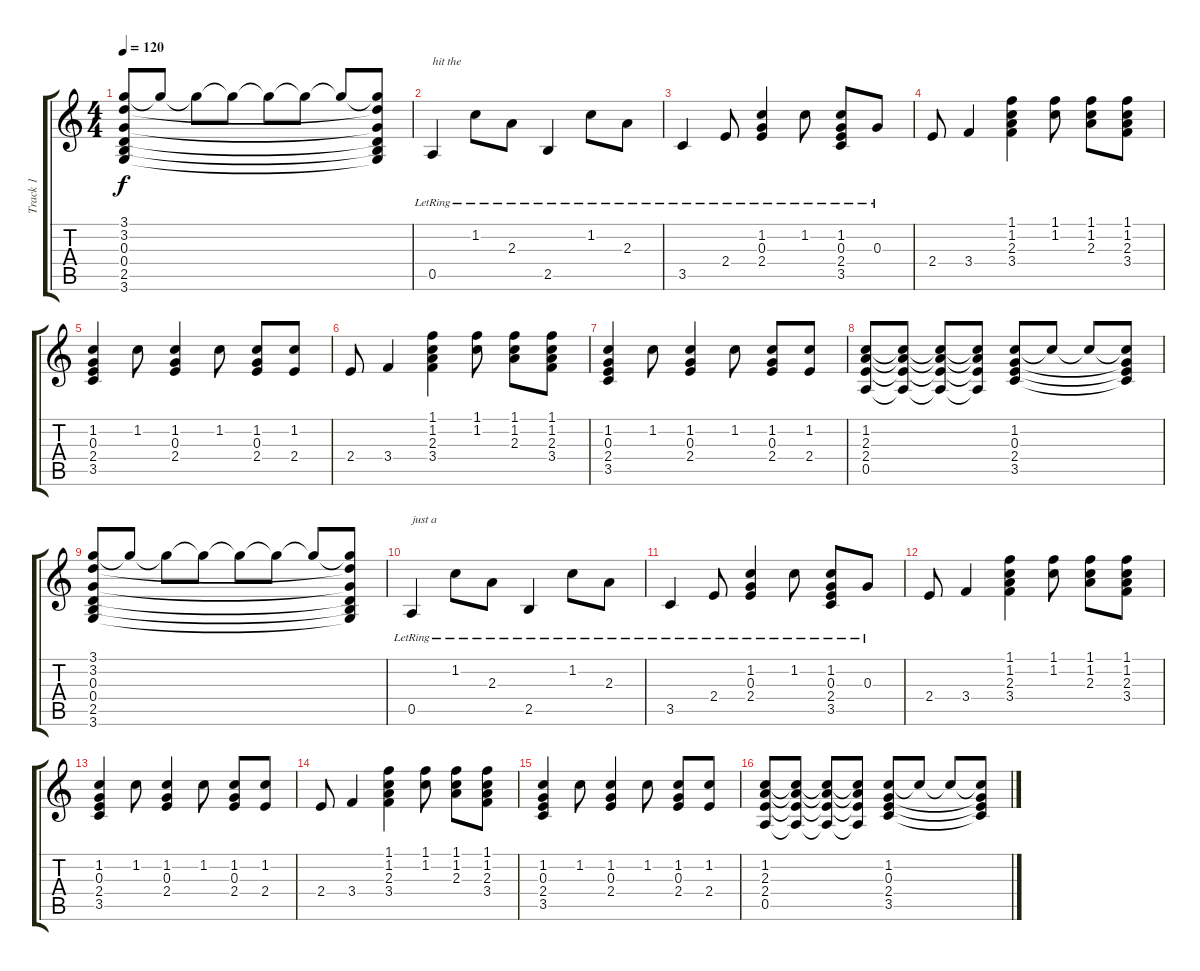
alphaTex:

\track ("Track 1" "Track 1") {instrument acousticguitarsteel}
\staff {score tabs}
\tuning (E4 B3 G3 D3 A2 E2) {hide}
\ts (4 4)
\tempo 120
\clef g2
\ks c
(3.1 3.2 0.3 0.4 2.5 3.6).8{dy f} 3.1{t}.8 3.1{t}.8 3.1{t}.8 3.1{t}.8 3.1{t}.8 3.1{t}.8 (3.1{t} 3.2{t} 0.3{t} 0.4{t} 2.5{t} 3.6{t}).8 |
0.5{lr}.4{txt "hit the"} 1.2{lr}.8 2.3{lr}.8 2.5{lr}.4 1.2{lr}.8 2.3{lr}.8 |
3.5{lr}.4 2.4{lr}.8 (1.2{lr} 0.3{lr} 2.4{lr}).4 1.2{lr}.8 (1.2{lr} 0.3{lr} 2.4{lr} 3.5{lr}).8 0.3{lr}.8 |
2.4.8 3.4.4 (1.1 1.2 2.3 3.4).4 (1.1 1.2).8 (1.1 1.2 2.3).8 (1.1 1.2 2.3 3.4).8 |
(1.2 0.3 2.4 3.5).4 1.2.8 (1.2 0.3 2.4).4 1.2.8 (1.2 0.3 2.4).8 (1.2 2.4).8 |
2.4.8 3.4.4 (1.1 1.2 2.3 3.4).4 (1.1 1.2).8 (1.1 1.2 2.3).8 (1.1 1.2 2.3 3.4).8 |
(1.2 0.3 2.4 3.5).4 1.2.8 (1.2 0.3 2.4).4 1.2.8 (1.2 0.3 2.4).8 (1.2 2.4).8 |
(1.2 2.3 2.4 0.5).8 (1.2{t} 2.3{t} 2.4{t} 0.5{t}).8 (1.2{t} 2.3{t} 2.4{t} 0.5{t}).8 (1.2{t} 2.3{t} 2.4{t} 0.5{t}).8 (1.2 0.3 2.4 3.5).8 1.2{t}.8 1.2{t}.8 (1.2{t} 0.3{t} 2.4{t} 3.5{t}).8 |
(3.1 3.2 0.3 0.4 2.5 3.6).8 3.1{t}.8 3.1{t}.8 3.1{t}.8 3.1{t}.8 3.1{t}.8 3.1{t}.8 (3.1{t} 3.2{t} 0.3{t} 0.4{t} 2.5{t} 3.6{t}).8 |
0.5{lr}.4{txt "just a"} 1.2{lr}.8 2.3{lr}.8 2.5{lr}.4 1.2{lr}.8 2.3{lr}.8 |
3.5{lr}.4 2.4{lr}.8 (1.2{lr} 0.3{lr} 2.4{lr}).4 1.2{lr}.8 (1.2{lr} 0.3{lr} 2.4{lr} 3.5{lr}).8 0.3{lr}.8 |
2.4.8 3.4.4 (1.1 1.2 2.3 3.4).4 (1.1 1.2).8 (1.1 1.2 2.3).8 (1.1 1.2 2.3 3.4).8 |
(1.2 0.3 2.4 3.5).4 1.2.8 (1.2 0.3 2.4).4 1.2.8 (1.2 0.3 2.4).8 (1.2 2.4).8 |
2.4.8 3.4.4 (1.1 1.2 2.3 3.4).4 (1.1 1.2).8 (1.1 1.2 2.3).8 (1.1 1.2 2.3 3.4).8 |
(1.2 0.3 2.4 3.5).4 1.2.8 (1.2 0.3 2.4).4 1.2.8 (1.2 0.3 2.4).8 (1.2 2.4).8 |
(1.2 2.3 2.4 0.5).8 (1.2{t} 2.3{t} 2.4{t} 0.5{t}).8 (1.2{t} 2.3{t} 2.4{t} 0.5{t}).8 (1.2{t} 2.3{t} 2.4{t} 0.5{t}).8 (1.2 0.3 2.4 3.5).8 1.2{t}.8 1.2{t}.8 (1.2{t} 0.3{t} 2.4{t} 3.5{t}).8
